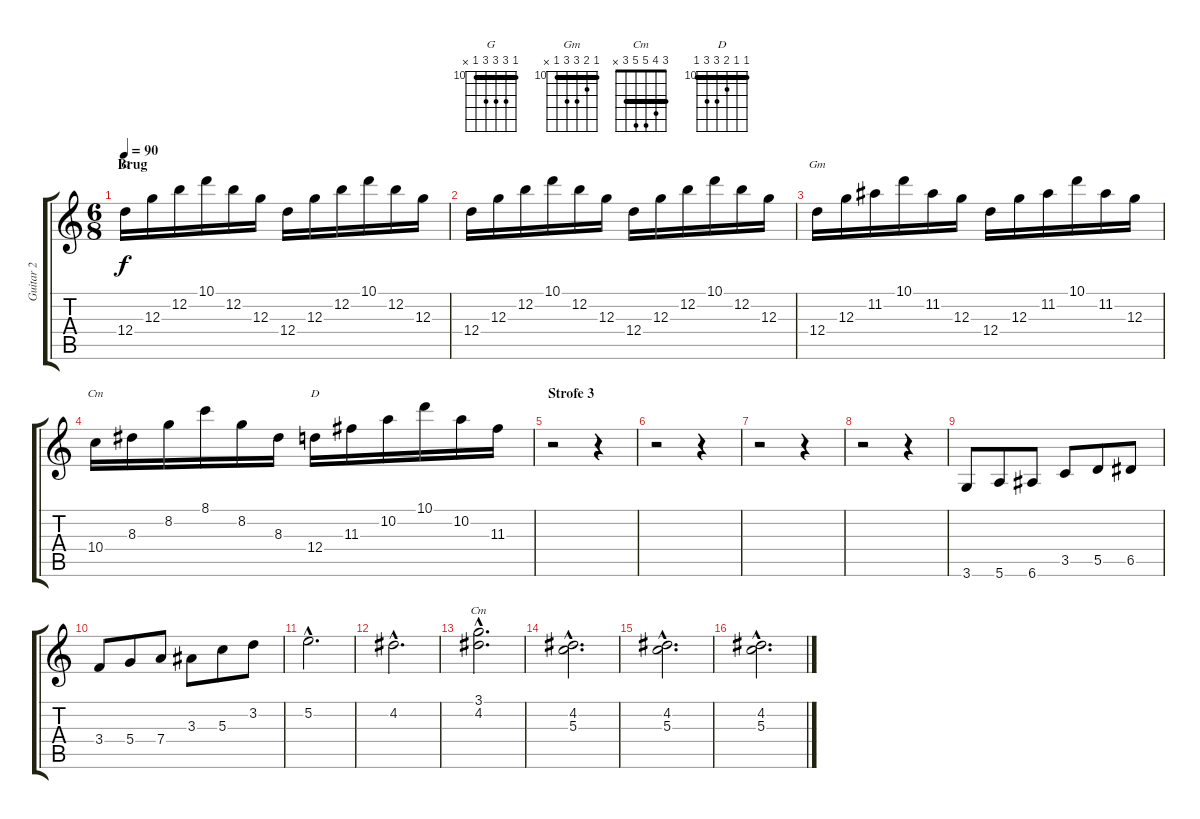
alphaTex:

\track ("Guitar 2" "Guitar 2") {instrument electricguitarmuted}
\staff {score tabs}
\tuning (E4 B3 G3 D3 A2 E2) {hide}
\chord ("G" 10 12 12 12 10 x) {firstfret 10 barre 10}
\chord ("Gm" 10 11 12 12 10 x) {firstfret 10 barre 10}
\chord ("Cm" 8 8 8 10 10 8) {firstfret 8 barre 8}
\chord ("D" 10 10 11 12 12 10) {firstfret 10 barre 10}
\chord ("Cm" 3 4 5 5 3 x) {barre 3}
\ts (6 8)
\section ("" "Brug")
\tempo 90
\clef g2
\ks c
12.4.16{ch "G" dy f} 12.3.16 12.2.16 10.1.16 12.2.16 12.3.16 12.4.16 12.3.16 12.2.16 10.1.16 12.2.16 12.3.16 |
12.4.16 12.3.16 12.2.16 10.1.16 12.2.16 12.3.16 12.4.16 12.3.16 12.2.16 10.1.16 12.2.16 12.3.16 |
12.4.16{ch "Gm"} 12.3.16 11.2.16 10.1.16 11.2.16 12.3.16 12.4.16 12.3.16 11.2.16 10.1.16 11.2.16 12.3.16 |
10.4.16{ch "Cm"} 8.3.16 8.2.16 8.1.16 8.2.16 8.3.16 12.4.16{ch "D"} 11.3.16 10.2.16 10.1.16 10.2.16 11.3.16 |
\section ("" "Strofe 3")
r.2 r.4 |
r.2 r.4 |
r.2 r.4 |
r.2 r.4 |
3.6.8 5.6.8 6.6.8 3.5.8 5.5.8 6.5.8 |
3.4.8 5.4.8 7.4.8 3.3.8 5.3.8 3.2.8 |
5.2{hac}.2{d} |
4.2{hac}.2{d} |
(3.1{hac} 4.2{hac}).2{d ch "Cm"} |
(4.2{hac} 5.3{hac}).2{d} |
(4.2{hac} 5.3{hac}).2{d} |
(4.2{hac} 5.3{hac}).2{d}
